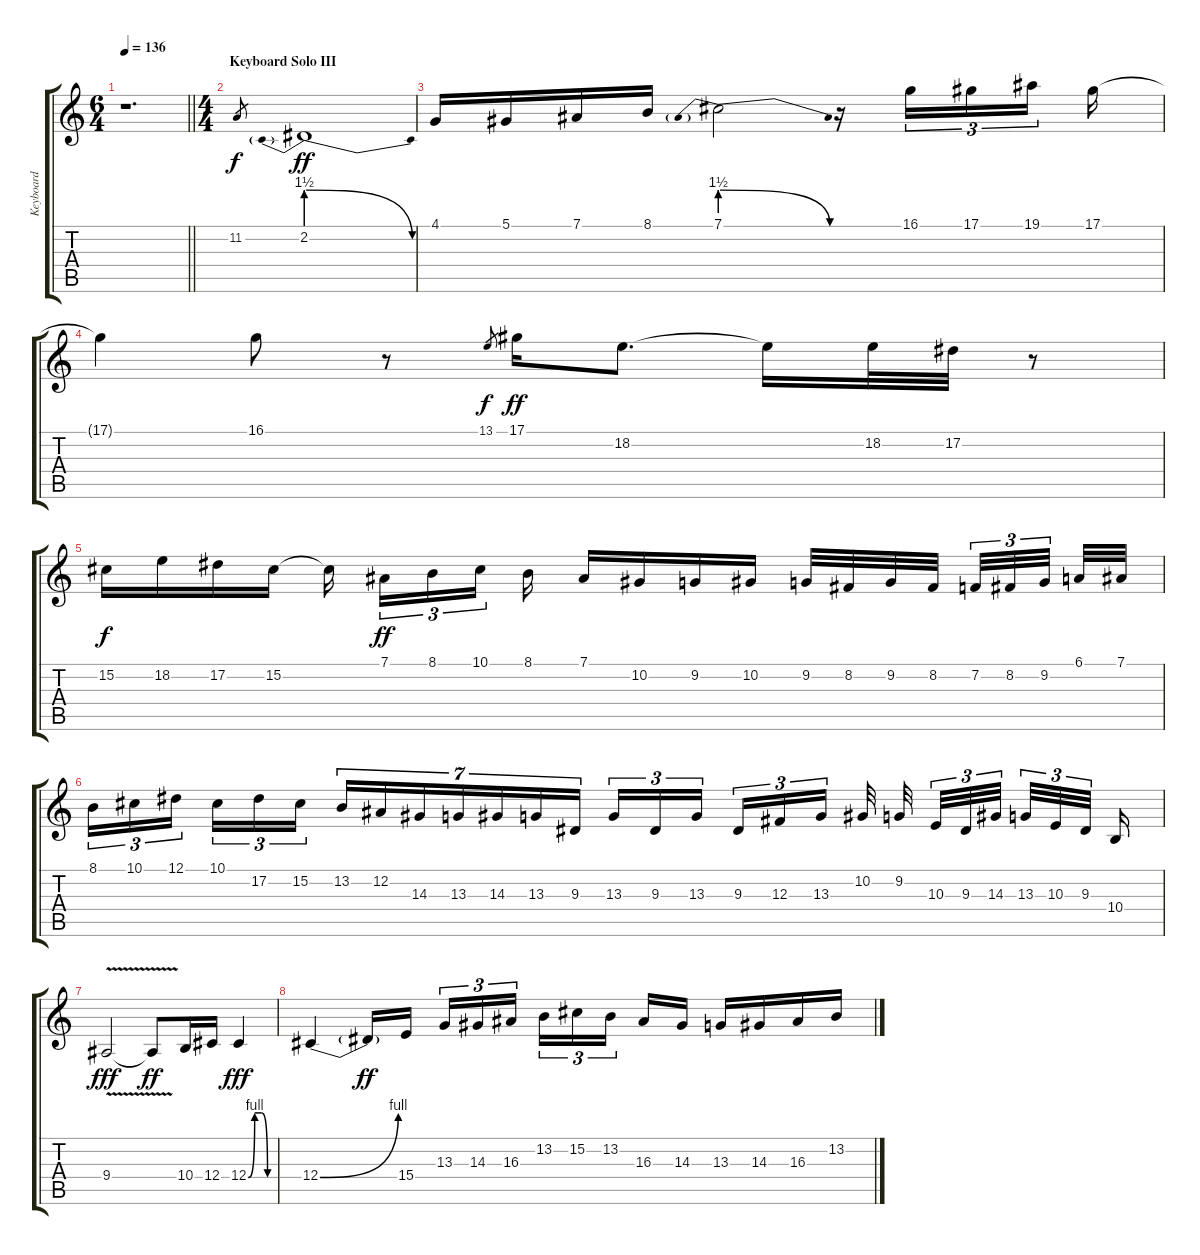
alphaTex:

\track ("Keyboard" "Keyboard") {instrument lead2sawtooth}
\staff {score tabs}
\tuning (Eb4 Bb3 Gb3 Db3 Ab2 Eb2) {hide}
\ts (6 4)
\tempo 136
\clef g2
\barLineRight lightlight
\ks c
r.1{d dy f} |
\ts (4 4)
\section ("" "Keyboard Solo III")
11.2.8{gr} 2.2{be (prebendrelease 0 6 60 0)}.1{dy ff} |
4.1.16 5.1.16 7.1.16 8.1.16 7.1{be (prebendrelease 0 6 60 0)}.2 r.16 16.1.16{tu (3 2)} 17.1.16{tu (3 2)} 19.1.16{tu (3 2) beam splitsecondary} 17.1.16 |
17.1{t}.4 16.1.8 r.8 13.1.8{gr dy f} 17.1.16{dy ff} 18.2.8{d} 18.2{t}.16 18.2.32 17.2.32 r.8 |
15.2.16{dy f} 18.2.16 17.2.16 15.2.16 15.2{t}.16{beam splitsecondary} 7.1.16{tu (3 2) dy ff} 8.1.16{tu (3 2)} 10.1.16{tu (3 2) beam splitsecondary} 8.1.16 7.1.16 10.2.16 9.2.16 10.2.16 9.2.32 8.2.32 9.2.32 8.2.32{beam splitsecondary} 7.2.32{tu (3 2)} 8.2.32{tu (3 2)} 9.2.32{tu (3 2) beam splitsecondary} 6.1.32 7.1.32 |
8.1.16{tu (3 2)} 10.1.16{tu (3 2)} 12.1.16{tu (3 2) beam splitsecondary} 10.1.16{tu (3 2)} 17.2.16{tu (3 2)} 15.2.16{tu (3 2)} 13.2.16{tu (7 4)} 12.2.16{tu (7 4)} 14.3.16{tu (7 4)} 13.3.16{tu (7 4)} 14.3.16{tu (7 4)} 13.3.16{tu (7 4)} 9.3.16{tu (7 4)} 13.3.16{tu (3 2)} 9.3.16{tu (3 2)} 13.3.16{tu (3 2) beam splitsecondary} 9.3.16{tu (3 2)} 12.3.16{tu (3 2)} 13.3.16{tu (3 2)} 10.2.32 9.2.32{beam splitsecondary} 10.3.32{tu (3 2)} 9.3.32{tu (3 2)} 14.3.32{tu (3 2) beam splitsecondary} 13.3.32{tu (3 2)} 10.3.32{tu (3 2)} 9.3.32{tu (3 2) beam splitsecondary} 10.4.16 |
9.4{v}.2{dy fff} 9.4{t}.8{dy ff} 10.4.16 12.4.16 12.4{be (custom 0 0 15 4 30 4 45 0 60 0)}.4{dy fff} |
12.4{be (bend 0 0 60 4)}.4 12.4{t}.16{dy ff} 15.4.16{beam splitsecondary} 13.3.16{tu (3 2)} 14.3.16{tu (3 2)} 16.3.16{tu (3 2)} 13.2.16{tu (3 2)} 15.2.16{tu (3 2)} 13.2.16{tu (3 2) beam splitsecondary} 16.3.16 14.3.16 13.3.16 14.3.16 16.3.16 13.2.16
